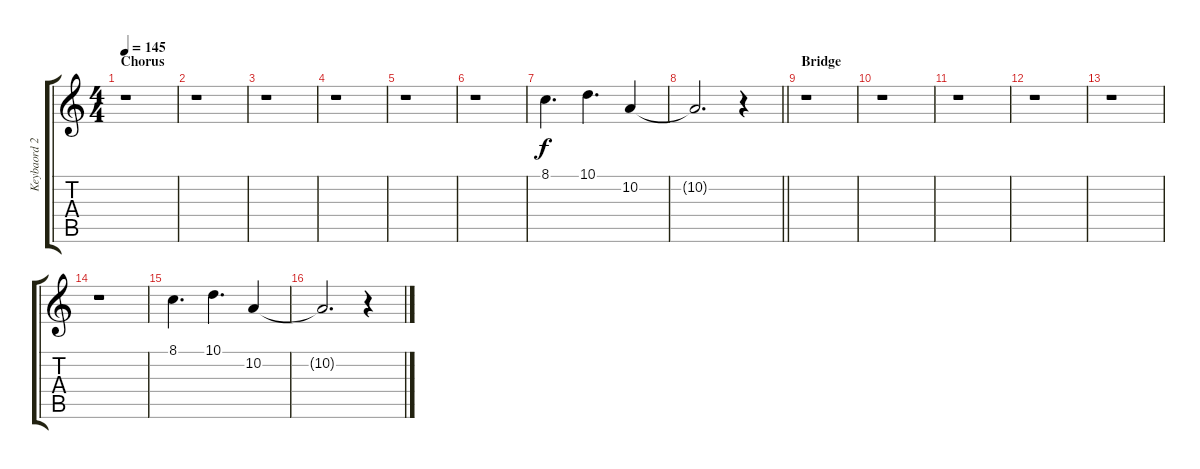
\track ("Keybaord 2" "Keybaord 2") {instrument koto}
\staff {score tabs}
\tuning (E4 B3 G3 D3 A2 E2) {hide}
\ts (4 4)
\section ("" "Chorus")
\tempo 145
\clef g2
\ks c
r.1{dy f} |
r.1 |
r.1 |
r.1 |
r.1 |
r.1 |
8.1.4{d} 10.1.4{d} 10.2.4 |
\barLineRight lightlight
10.2{t}.2{d} r.4 |
\section ("" "Bridge")
r.1 |
r.1 |
r.1 |
r.1 |
r.1 |
r.1 |
8.1.4{d} 10.1.4{d} 10.2.4 |
10.2{t}.2{d} r.4
